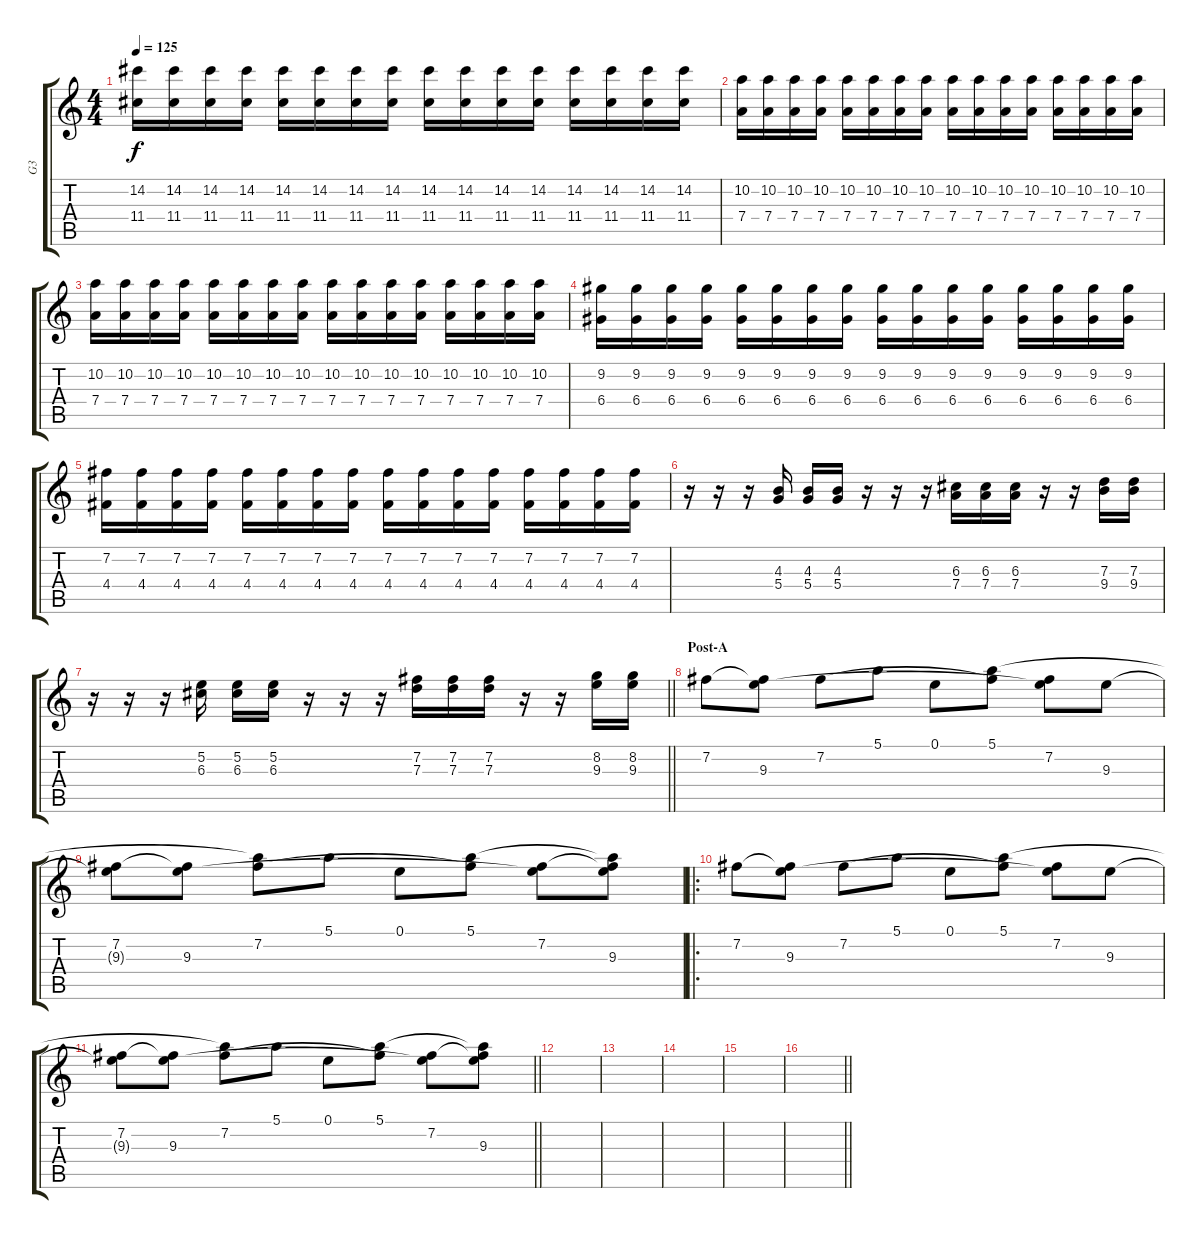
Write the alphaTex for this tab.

\track ("G3" "G3") {instrument acousticguitarsteel}
\staff {score tabs}
\tuning (E4 B3 G3 D3 A2 D2) {hide}
\ts (4 4)
\tempo 125
\clef g2
\ks c
(14.2 11.4).16{dy f} (14.2 11.4).16 (14.2 11.4).16 (14.2 11.4).16 (14.2 11.4).16 (14.2 11.4).16 (14.2 11.4).16 (14.2 11.4).16 (14.2 11.4).16 (14.2 11.4).16 (14.2 11.4).16 (14.2 11.4).16 (14.2 11.4).16 (14.2 11.4).16 (14.2 11.4).16 (14.2 11.4).16 |
(10.2 7.4).16 (10.2 7.4).16 (10.2 7.4).16 (10.2 7.4).16 (10.2 7.4).16 (10.2 7.4).16 (10.2 7.4).16 (10.2 7.4).16 (10.2 7.4).16 (10.2 7.4).16 (10.2 7.4).16 (10.2 7.4).16 (10.2 7.4).16 (10.2 7.4).16 (10.2 7.4).16 (10.2 7.4).16 |
(10.2 7.4).16 (10.2 7.4).16 (10.2 7.4).16 (10.2 7.4).16 (10.2 7.4).16 (10.2 7.4).16 (10.2 7.4).16 (10.2 7.4).16 (10.2 7.4).16 (10.2 7.4).16 (10.2 7.4).16 (10.2 7.4).16 (10.2 7.4).16 (10.2 7.4).16 (10.2 7.4).16 (10.2 7.4).16 |
(9.2 6.4).16 (9.2 6.4).16 (9.2 6.4).16 (9.2 6.4).16 (9.2 6.4).16 (9.2 6.4).16 (9.2 6.4).16 (9.2 6.4).16 (9.2 6.4).16 (9.2 6.4).16 (9.2 6.4).16 (9.2 6.4).16 (9.2 6.4).16 (9.2 6.4).16 (9.2 6.4).16 (9.2 6.4).16 |
(7.2 4.4).16 (7.2 4.4).16 (7.2 4.4).16 (7.2 4.4).16 (7.2 4.4).16 (7.2 4.4).16 (7.2 4.4).16 (7.2 4.4).16 (7.2 4.4).16 (7.2 4.4).16 (7.2 4.4).16 (7.2 4.4).16 (7.2 4.4).16 (7.2 4.4).16 (7.2 4.4).16 (7.2 4.4).16 |
r.16 r.16 r.16 (4.3 5.4).16 (4.3 5.4).16 (4.3 5.4).16 r.16 r.16 r.16 (6.3 7.4).16 (6.3 7.4).16 (6.3 7.4).16 r.16 r.16 (7.3 9.4).16 (7.3 9.4).16 |
\barLineRight lightlight
r.16 r.16 r.16 (5.2 6.3).16 (5.2 6.3).16 (5.2 6.3).16 r.16 r.16 r.16 (7.2 7.3).16 (7.2 7.3).16 (7.2 7.3).16 r.16 r.16 (8.2 9.3).16 (8.2 9.3).16 |
\section ("" "Post-A")
7.2.8 (7.2{t} 9.3).8 7.2.8 5.1.8 0.1.8 (5.1 7.2{t}).8 (7.2 9.3{t}).8 9.3.8 |
(7.2 9.3{t}).8 (7.2{t} 9.3).8 (5.1{t} 7.2).8 5.1.8 0.1.8 (5.1 7.2{t}).8 (7.2 9.3{t}).8 (5.1{t} 7.2{t} 9.3).8 |
\ro
7.2.8 (7.2{t} 9.3).8 7.2.8 5.1.8 0.1.8 (5.1 7.2{t}).8 (7.2 9.3{t}).8 9.3.8 |
\barLineRight lightlight
(7.2 9.3{t}).8 (7.2{t} 9.3).8 (5.1{t} 7.2).8 5.1.8 0.1.8 (5.1 7.2{t}).8 (7.2 9.3{t}).8 (5.1{t} 7.2{t} 9.3).8 |
\section ("" "")
|
|
|
|
\barLineRight lightlight
